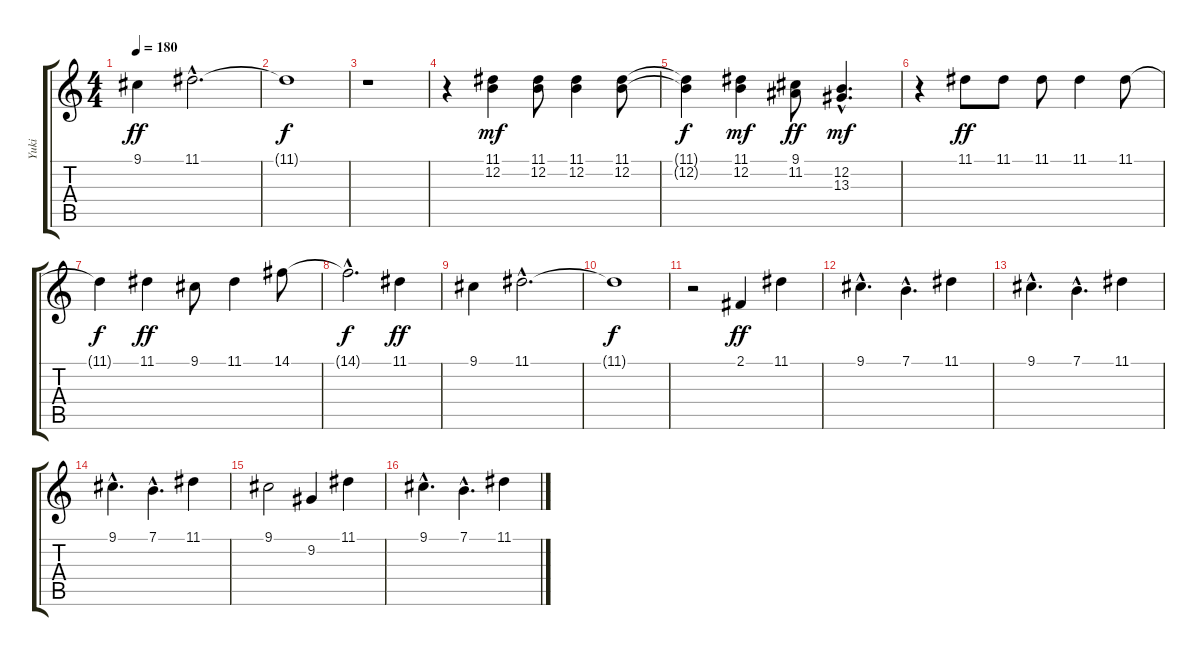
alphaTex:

\track ("Yuki" "Yuki") {instrument tenorsax}
\staff {score tabs}
\tuning (E4 B3 G3 D3 A2 E2) {hide}
\ts (4 4)
\tempo 180
\clef g2
\ks c
9.1.4{dy ff} 11.1{hac}.2{d} |
11.1{t}.1{dy f} |
r.1 |
r.4 (11.1 12.2).4{dy mf} (11.1 12.2).8 (11.1 12.2).4 (11.1 12.2).8 |
(11.1{t} 12.2{t}).4{dy f} (11.1 12.2).4{dy mf} (9.1 11.2).8{dy ff} (12.2{hac} 13.3{hac}).4{d dy mf} |
r.4 11.1.8{dy ff} 11.1.8 11.1.8 11.1.4 11.1.8 |
11.1{t}.4{dy f} 11.1.4{dy ff} 9.1.8 11.1.4 14.1.8 |
14.1{hac t}.2{d dy f} 11.1.4{dy ff} |
9.1.4 11.1{hac}.2{d} |
11.1{t}.1{dy f} |
r.2 2.1.4{dy ff} 11.1.4 |
9.1{hac}.4{d} 7.1{hac}.4{d} 11.1.4 |
9.1{hac}.4{d} 7.1{hac}.4{d} 11.1.4 |
9.1{hac}.4{d} 7.1{hac}.4{d} 11.1.4 |
9.1.2 9.2.4 11.1.4 |
9.1{hac}.4{d} 7.1{hac}.4{d} 11.1.4
